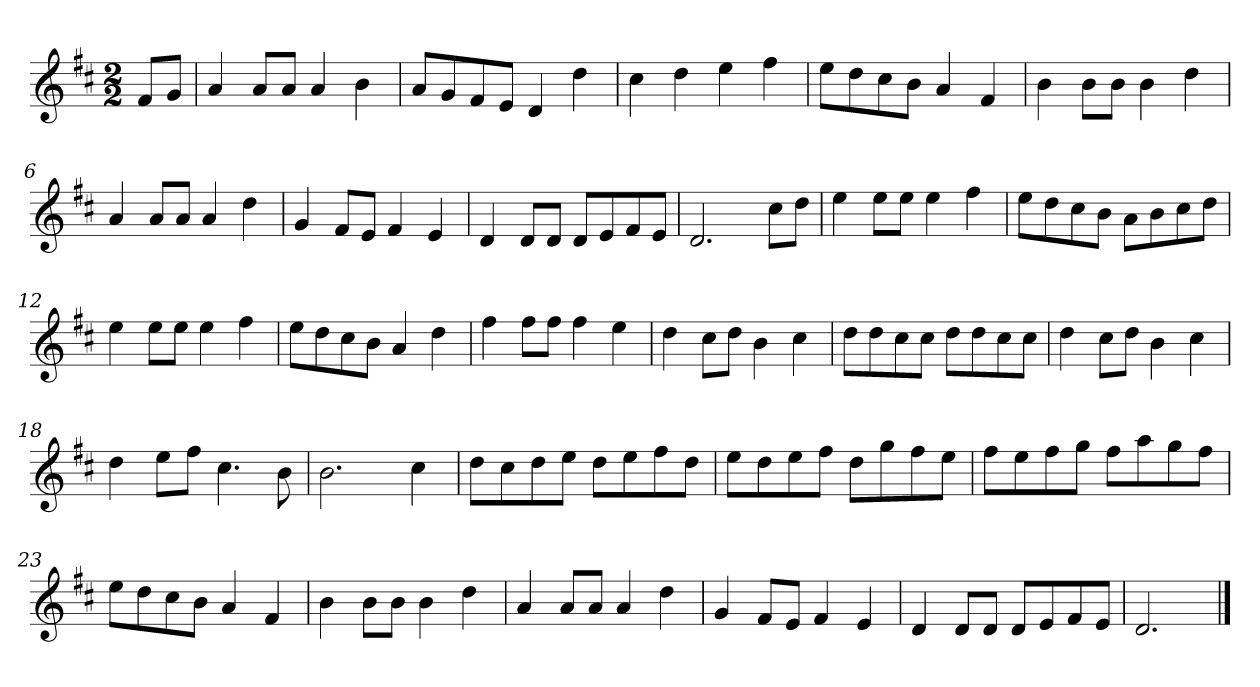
**kern
*part1
*staff1
*k[f#c#]
*M2/2
*MM120
=
8f#L
8gJ
=1
4a
8aL
8aJ
4a
4b
=2
8aL
8g
8f#
8eJ
4d
4dd
=3
4cc#
4dd
4ee
4ff#
=4
8eeL
8dd
8cc#
8bJ
4a
4f#
=5
4b
8bL
8bJ
4b
4dd
=6
4a
8aL
8aJ
4a
4dd
=7
4g
8f#L
8eJ
4f#
4e
=8
4d
8dL
8dJ
8dL
8e
8f#
8eJ
=9
2.d
8cc#L
8ddJ
=10
4ee
8eeL
8eeJ
4ee
4ff#
=11
8eeL
8dd
8cc#
8bJ
8aL
8b
8cc#
8ddJ
=12
4ee
8eeL
8eeJ
4ee
4ff#
=13
8eeL
8dd
8cc#
8bJ
4a
4dd
=14
4ff#
8ff#L
8ff#J
4ff#
4ee
=15
4dd
8cc#L
8ddJ
4b
4cc#
=16
8ddL
8dd
8cc#
8cc#J
8ddL
8dd
8cc#
8cc#J
=17
4dd
8cc#L
8ddJ
4b
4cc#
=18
4dd
8eeL
8ff#J
4.cc#
8b
=19
2.b
4cc#
=20
8ddL
8cc#
8dd
8eeJ
8ddL
8ee
8ff#
8ddJ
=21
8eeL
8dd
8ee
8ff#J
8ddL
8gg
8ff#
8eeJ
=22
8ff#L
8ee
8ff#
8ggJ
8ff#L
8aa
8gg
8ff#J
=23
8eeL
8dd
8cc#
8bJ
4a
4f#
=24
4b
8bL
8bJ
4b
4dd
=25
4a
8aL
8aJ
4a
4dd
=26
4g
8f#L
8eJ
4f#
4e
=27
4d
8dL
8dJ
8dL
8e
8f#
8eJ
=28
2.d
==
*-
